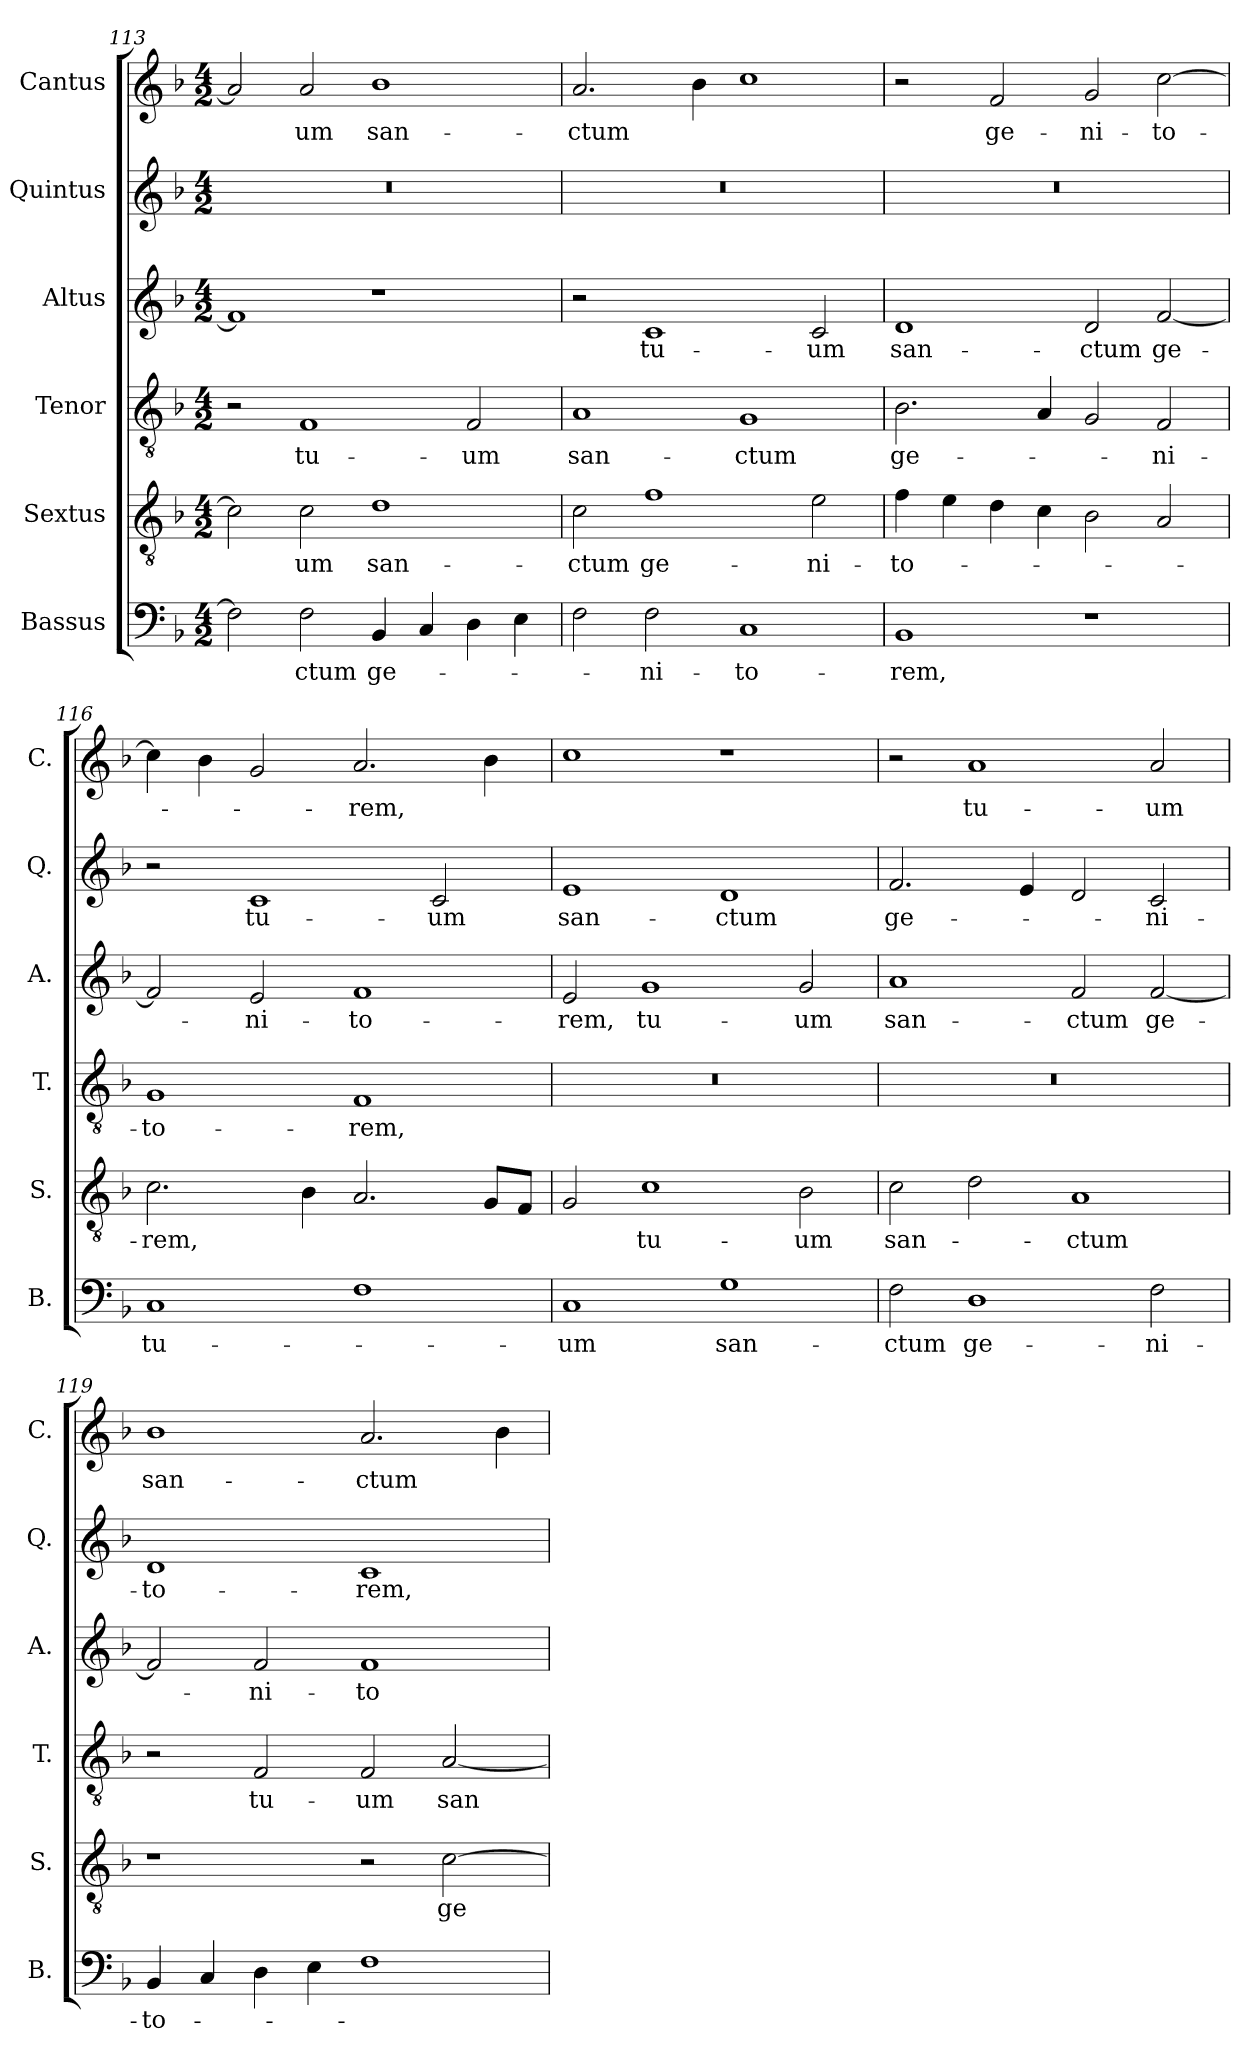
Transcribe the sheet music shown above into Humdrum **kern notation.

**kern	**text	**kern	**text	**kern	**text	**kern	**text	**kern	**text	**kern	**text
*part6	*part6	*part5	*part5	*part4	*part4	*part3	*part3	*part2	*part2	*part1	*part1
*staff6	*staff6	*staff5	*staff5	*staff4	*staff4	*staff3	*staff3	*staff2	*staff2	*staff1	*staff1
*I"Bassus	*	*I"Sextus	*	*I"Tenor	*	*I"Altus	*	*I"Quintus	*	*I"Cantus	*
*I'B.	*	*I'S.	*	*I'T.	*	*I'A.	*	*I'Q.	*	*I'C.	*
*clefF4	*	*clefGv2	*	*clefGv2	*	*clefG2	*	*clefG2	*	*clefG2	*
*k[b-]	*	*k[b-]	*	*k[b-]	*	*k[b-]	*	*k[b-]	*	*k[b-]	*
*M4/2	*	*M4/2	*	*M4/2	*	*M4/2	*	*M4/2	*	*M4/2	*
=113	=113	=113	=113	=113	=113	=113	=113	=113	=113	=113	=113
2F\]	.	2c\]	.	2r	.	1f]	.	0r	.	2a/]	.
2F\	-ctum	2c\	-um	1F	tu-	.	.	.	.	2a/	-um
4BB-/	ge-	1d	san-	.	.	1r	.	.	.	1b-	san-
4C/	.	.	.	.	.	.	.	.	.	.	.
4D\	.	.	.	2F/	-um	.	.	.	.	.	.
4E\	.	.	.	.	.	.	.	.	.	.	.
=114	=114	=114	=114	=114	=114	=114	=114	=114	=114	=114	=114
2F\	.	2c\	-ctum	1A	san-	2r	.	0r	.	2.a/	-ctum
2F\	-ni-	1f	ge-	.	.	1c	tu-	.	.	.	.
.	.	.	.	.	.	.	.	.	.	4b-\	.
1C	-to-	.	.	1G	-ctum	.	.	.	.	1cc	.
.	.	2e\	-ni-	.	.	2c/	-um	.	.	.	.
=115	=115	=115	=115	=115	=115	=115	=115	=115	=115	=115	=115
1BB-	-rem,	4f\	-to-	2.B-\	ge-	1d	san-	0r	.	2r	.
.	.	4e\	.	.	.	.	.	.	.	.	.
.	.	4d\	.	.	.	.	.	.	.	2f/	ge-
.	.	4c\	.	4A/	.	.	.	.	.	.	.
1r	.	2B-\	.	2G/	.	2d/	-ctum	.	.	2g/	-ni-
.	.	2A/	.	2F/	-ni-	[2f/	ge-	.	.	[2cc\	-to-
=116	=116	=116	=116	=116	=116	=116	=116	=116	=116	=116	=116
1C	tu-	2.c\	-rem,	1G	-to-	2f/]	.	2r	.	4cc\]	.
.	.	.	.	.	.	.	.	.	.	4b-\	.
.	.	.	.	.	.	2e/	-ni-	1c	tu-	2g/	.
.	.	4B-\	.	.	.	.	.	.	.	.	.
1F	.	2.A/	.	1F	-rem,	1f	-to-	.	.	2.a/	-rem,
.	.	.	.	.	.	.	.	2c/	-um	.	.
.	.	8G/L	.	.	.	.	.	.	.	4b-\	.
.	.	8F/J	.	.	.	.	.	.	.	.	.
=117	=117	=117	=117	=117	=117	=117	=117	=117	=117	=117	=117
1C	-um	2G/	.	0r	.	2e/	-rem,	1e	san-	1cc	.
.	.	1c	tu-	.	.	1g	tu-	.	.	.	.
1G	san-	.	.	.	.	.	.	1d	-ctum	1r	.
.	.	2B-\	-um	.	.	2g/	-um	.	.	.	.
!!LO:LB:g=z
=118	=118	=118	=118	=118	=118	=118	=118	=118	=118	=118	=118
2F\	-ctum	2c\	san-	0r	.	1a	san-	2.f/	ge-	2r	.
1D	ge-	2d\	.	.	.	.	.	.	.	1a	tu-
.	.	.	.	.	.	.	.	4e/	.	.	.
.	.	1A	-ctum	.	.	2f/	-ctum	2d/	.	.	.
2F\	-ni-	.	.	.	.	[2f/	ge-	2c/	-ni-	2a/	-um
=119	=119	=119	=119	=119	=119	=119	=119	=119	=119	=119	=119
4BB-/	-to-	1r	.	2r	.	2f/]	.	1d	-to-	1b-	san-
4C/	.	.	.	.	.	.	.	.	.	.	.
4D\	.	.	.	2F/	tu-	2f/	-ni-	.	.	.	.
4E\	.	.	.	.	.	.	.	.	.	.	.
1F	.	2r	.	2F/	-um	1f	-to-	1c	-rem,	2.a/	-ctum
.	.	[2c\	ge-	[2A/	san-	.	.	.	.	.	.
.	.	.	.	.	.	.	.	.	.	4b-\	.
=	=	=	=	=	=	=	=	=	=	=	=
*-	*-	*-	*-	*-	*-	*-	*-	*-	*-	*-	*-
